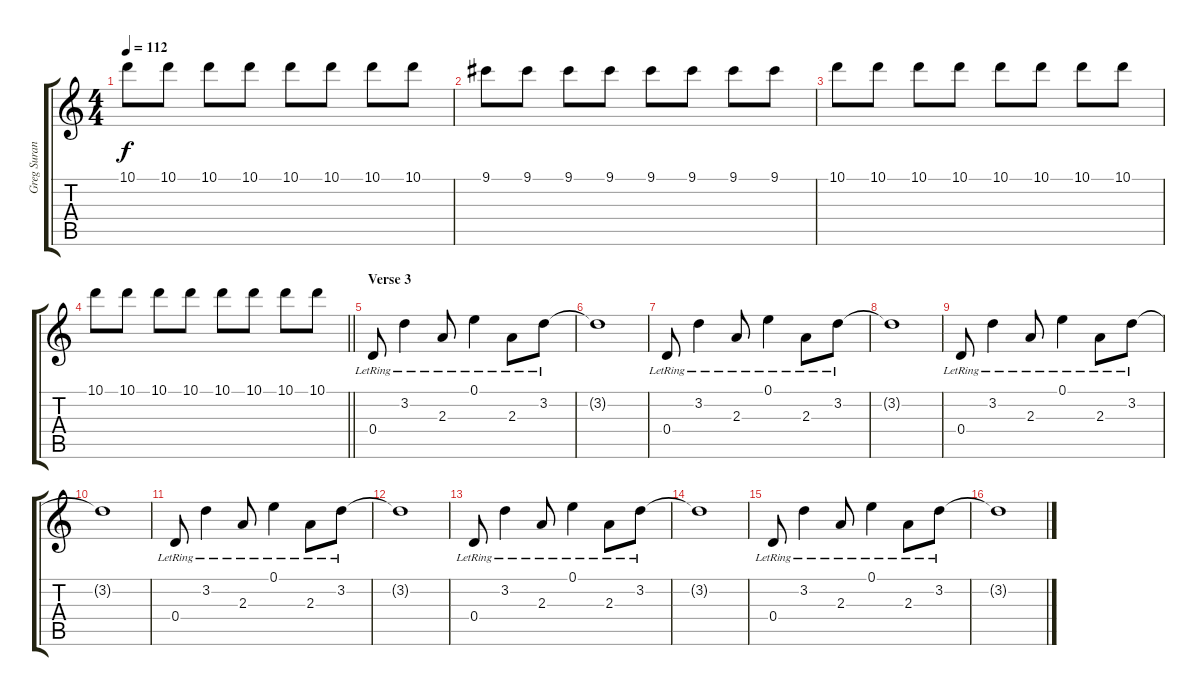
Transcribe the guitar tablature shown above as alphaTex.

\track ("Greg Suran - Lead" "Greg Suran") {instrument acousticguitarsteel}
\staff {score tabs}
\tuning (E4 B3 G3 D3 A2 E2) {hide}
\ts (4 4)
\tempo 112
\clef g2
\ks c
10.1.8{dy f} 10.1.8 10.1.8 10.1.8 10.1.8 10.1.8 10.1.8 10.1.8 |
9.1.8 9.1.8 9.1.8 9.1.8 9.1.8 9.1.8 9.1.8 9.1.8 |
10.1.8 10.1.8 10.1.8 10.1.8 10.1.8 10.1.8 10.1.8 10.1.8 |
\barLineRight lightlight
10.1.8 10.1.8 10.1.8 10.1.8 10.1.8 10.1.8 10.1.8 10.1.8 |
\section ("" "Verse 3")
0.4{lr}.8{volume 16 instrument acousticguitarsteel} 3.2{lr}.4 2.3{lr}.8 0.1{lr}.4 2.3{lr}.8 3.2{lr}.8 |
3.2{t}.1 |
0.4{lr}.8 3.2{lr}.4 2.3{lr}.8 0.1{lr}.4 2.3{lr}.8 3.2{lr}.8 |
3.2{t}.1 |
0.4{lr}.8 3.2{lr}.4 2.3{lr}.8 0.1{lr}.4 2.3{lr}.8 3.2{lr}.8 |
3.2{t}.1 |
0.4{lr}.8 3.2{lr}.4 2.3{lr}.8 0.1{lr}.4 2.3{lr}.8 3.2{lr}.8 |
3.2{t}.1 |
0.4{lr}.8 3.2{lr}.4 2.3{lr}.8 0.1{lr}.4 2.3{lr}.8 3.2{lr}.8 |
3.2{t}.1 |
0.4{lr}.8 3.2{lr}.4 2.3{lr}.8 0.1{lr}.4 2.3{lr}.8 3.2{lr}.8 |
3.2{t}.1
